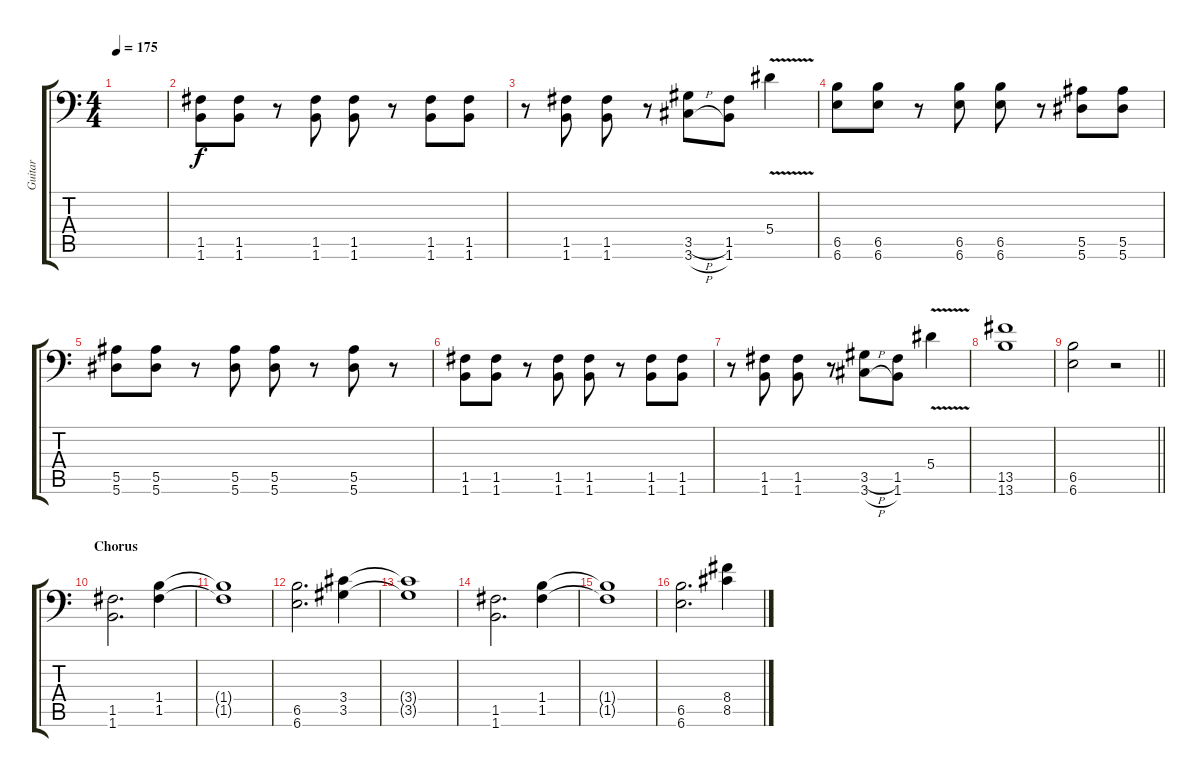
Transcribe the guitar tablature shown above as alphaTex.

\track ("Guitar" "Guitar") {instrument distortionguitar}
\staff {score tabs}
\tuning (C4 G3 Eb3 Bb2 F2 Bb1) {hide}
\ts (4 4)
\tempo 175
\clef f4
\ks c
|
(1.5 1.6).8 (1.5 1.6).8 r.8 (1.5 1.6).8 (1.5 1.6).8 r.8 (1.5 1.6).8 (1.5 1.6).8 |
r.8 (1.5 1.6).8 (1.5 1.6).8 r.8 (3.5{h} 3.6{h}).8 (1.5 1.6).8 5.4{v}.4 |
(6.5 6.6).8 (6.5 6.6).8 r.8 (6.5 6.6).8 (6.5 6.6).8 r.8 (5.5 5.6).8 (5.5 5.6).8 |
(5.5 5.6).8 (5.5 5.6).8 r.8 (5.5 5.6).8 (5.5 5.6).8 r.8 (5.5 5.6).8 r.8 |
(1.5 1.6).8 (1.5 1.6).8 r.8 (1.5 1.6).8 (1.5 1.6).8 r.8 (1.5 1.6).8 (1.5 1.6).8 |
r.8 (1.5 1.6).8 (1.5 1.6).8 r.8 (3.5{h} 3.6{h}).8 (1.5 1.6).8 5.4{v}.4 |
(13.5 13.6).1 |
\barLineRight lightlight
(6.5 6.6).2 r.2 |
\section ("" "Chorus")
(1.5 1.6).2{d} (1.4 1.5).4 |
(1.4{t} 1.5{t}).1 |
(6.5 6.6).2{d} (3.4 3.5).4 |
(3.4{t} 3.5{t}).1 |
(1.5 1.6).2{d} (1.4 1.5).4 |
(1.4{t} 1.5{t}).1 |
(6.5 6.6).2{d} (8.4 8.5).4
